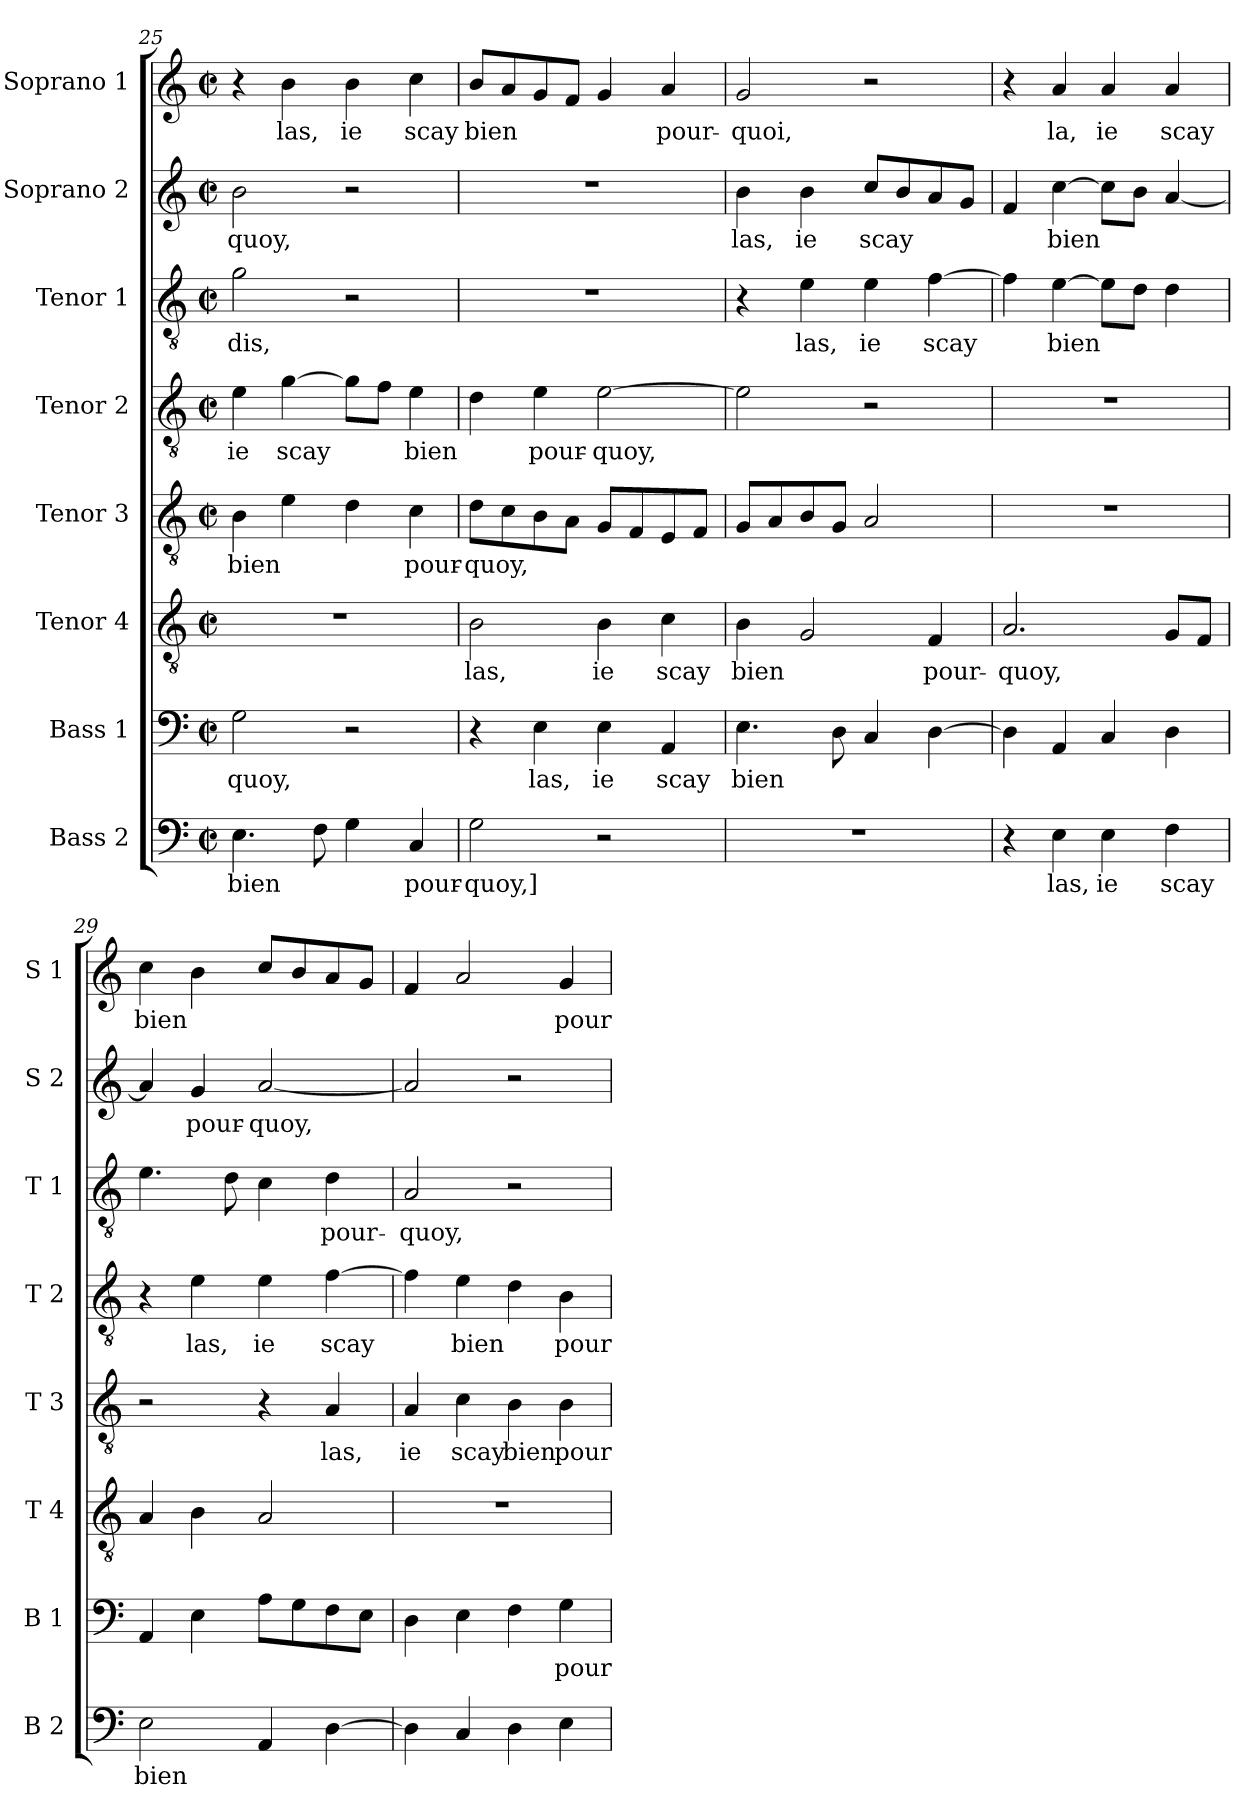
**kern	**text	**kern	**text	**kern	**text	**kern	**text	**kern	**text	**kern	**text	**kern	**text	**kern	**text
*part8	*part8	*part7	*part7	*part6	*part6	*part5	*part5	*part4	*part4	*part3	*part3	*part2	*part2	*part1	*part1
*staff8	*staff8	*staff7	*staff7	*staff6	*staff6	*staff5	*staff5	*staff4	*staff4	*staff3	*staff3	*staff2	*staff2	*staff1	*staff1
*I"Bass 2	*	*I"Bass 1	*	*I"Tenor 4	*	*I"Tenor 3	*	*I"Tenor 2	*	*I"Tenor 1	*	*I"Soprano 2	*	*I"Soprano 1	*
*I'B 2	*	*I'B 1	*	*I'T 4	*	*I'T 3	*	*I'T 2	*	*I'T 1	*	*I'S 2	*	*I'S 1	*
*clefF4	*	*clefF4	*	*clefGv2	*	*clefGv2	*	*clefGv2	*	*clefGv2	*	*clefG2	*	*clefG2	*
*k[]	*	*k[]	*	*k[]	*	*k[]	*	*k[]	*	*k[]	*	*k[]	*	*k[]	*
*C:	*	*C:	*	*C:	*	*C:	*	*C:	*	*C:	*	*C:	*	*C:	*
*M2/2	*	*M2/2	*	*M2/2	*	*M2/2	*	*M2/2	*	*M2/2	*	*M2/2	*	*M2/2	*
*met(c|)	*	*met(c|)	*	*met(c|)	*	*met(c|)	*	*met(c|)	*	*met(c|)	*	*met(c|)	*	*met(c|)	*
=25	=25	=25	=25	=25	=25	=25	=25	=25	=25	=25	=25	=25	=25	=25	=25
4.E\	bien	2G\	-quoy,	1r	.	4B\	bien	4e\	ie	2g\	dis,	2b\	-quoy,	4r	.
.	.	.	.	.	.	4e\	.	[4g\	scay	.	.	.	.	4b\	las,
8F\	.	.	.	.	.	.	.	.	.	.	.	.	.	.	.
4G\	.	2r	.	.	.	4d\	.	8g\L]	.	2r	.	2r	.	4b\	ie
.	.	.	.	.	.	.	.	8f\J	.	.	.	.	.	.	.
4C/	pour-	.	.	.	.	4c\	pour-	4e\	bien	.	.	.	.	4cc\	scay
=26	=26	=26	=26	=26	=26	=26	=26	=26	=26	=26	=26	=26	=26	=26	=26
2G\	-quoy,]	4r	.	2B\	las,	8d\L	-quoy,	4d\	.	1r	.	1r	.	8b/L	bien
.	.	.	.	.	.	8c\	.	.	.	.	.	.	.	8a/	.
.	.	4E\	las,	.	.	8B\	.	4e\	pour-	.	.	.	.	8g/	.
.	.	.	.	.	.	8A\J	.	.	.	.	.	.	.	8f/J	.
2r	.	4E\	ie	4B\	ie	8G/L	.	[2e\	-quoy,	.	.	.	.	4g/	.
.	.	.	.	.	.	8F/	.	.	.	.	.	.	.	.	.
.	.	4AA/	scay	4c\	scay	8E/	.	.	.	.	.	.	.	4a/	pour-
.	.	.	.	.	.	8F/J	.	.	.	.	.	.	.	.	.
=27	=27	=27	=27	=27	=27	=27	=27	=27	=27	=27	=27	=27	=27	=27	=27
1r	.	4.E\	bien	4B\	bien	8G/L	.	2e\]	.	4r	.	4b\	las,	2g/	-quoi,
.	.	.	.	.	.	8A/	.	.	.	.	.	.	.	.	.
.	.	.	.	2G/	.	8B/	.	.	.	4e\	las,	4b\	ie	.	.
.	.	8D\	.	.	.	8G/J	.	.	.	.	.	.	.	.	.
.	.	4C/	.	.	.	2A/	.	2r	.	4e\	ie	8cc/L	scay	2r	.
.	.	.	.	.	.	.	.	.	.	.	.	8b/	.	.	.
.	.	[4D\	.	4F/	pour-	.	.	.	.	[4f\	scay	8a/	.	.	.
.	.	.	.	.	.	.	.	.	.	.	.	8g/J	.	.	.
=28	=28	=28	=28	=28	=28	=28	=28	=28	=28	=28	=28	=28	=28	=28	=28
4r	.	4D\]	.	2.A/	-quoy,	1r	.	1r	.	4f\]	.	4f/	.	4r	.
4E\	las,	4AA/	.	.	.	.	.	.	.	[4e\	bien	[4cc\	bien	4a/	la,
4E\	ie	4C/	.	.	.	.	.	.	.	8e\L]	.	8cc\L]	.	4a/	ie
.	.	.	.	.	.	.	.	.	.	8d\J	.	8b\J	.	.	.
4F\	scay	4D\	.	8G/L	.	.	.	.	.	4d\	.	[4a/	.	4a/	scay
.	.	.	.	8F/J	.	.	.	.	.	.	.	.	.	.	.
!!LO:LB:g=z
=29	=29	=29	=29	=29	=29	=29	=29	=29	=29	=29	=29	=29	=29	=29	=29
2E\	bien	4AA/	.	4A/	.	2r	.	4r	.	4.e\	.	4a/]	.	4cc\	bien
.	.	4E\	.	4B\	.	.	.	4e\	las,	.	.	4g/	pour-	4b\	.
.	.	.	.	.	.	.	.	.	.	8d\	.	.	.	.	.
4AA/	.	8A\L	.	2A/	.	4r	.	4e\	ie	4c\	.	[2a/	-quoy,	8cc/L	.
.	.	8G\	.	.	.	.	.	.	.	.	.	.	.	8b/	.
[4D\	.	8F\	.	.	.	4A/	las,	[4f\	scay	4d\	pour-	.	.	8a/	.
.	.	8E\J	.	.	.	.	.	.	.	.	.	.	.	8g/J	.
=30	=30	=30	=30	=30	=30	=30	=30	=30	=30	=30	=30	=30	=30	=30	=30
4D\]	.	4D\	.	1r	.	4A/	ie	4f\]	.	2A/	-quoy,	2a/]	.	4f/	.
4C/	.	4E\	.	.	.	4c\	scay	4e\	bien	.	.	.	.	2a/	.
4D\	.	4F\	.	.	.	4B\	bien	4d\	.	2r	.	2r	.	.	.
4E\	.	4G\	pour-	.	.	4B\	pour-	4B\	pour-	.	.	.	.	4g/	pour-
=	=	=	=	=	=	=	=	=	=	=	=	=	=	=	=
*-	*-	*-	*-	*-	*-	*-	*-	*-	*-	*-	*-	*-	*-	*-	*-
